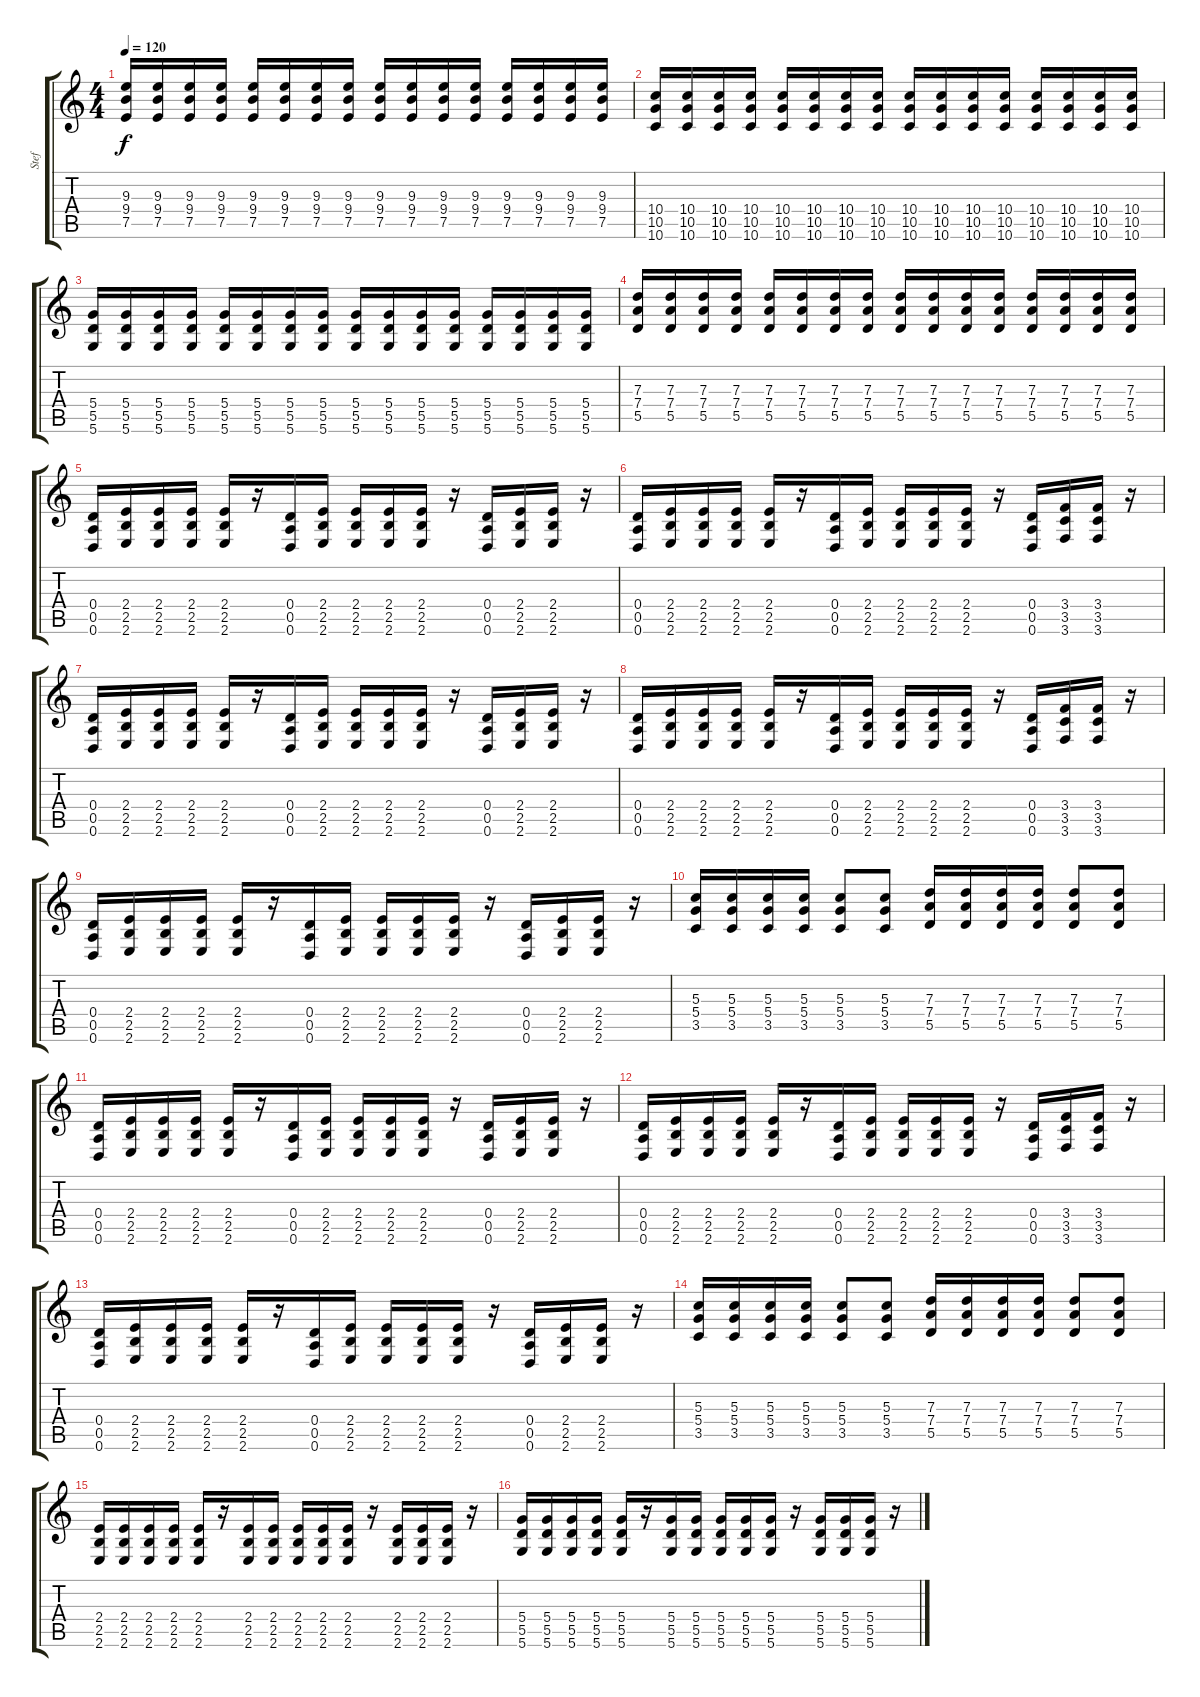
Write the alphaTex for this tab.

\track ("Stef" "Stef") {instrument distortionguitar}
\staff {score tabs}
\tuning (E4 B3 G3 D3 A2 D2) {hide}
\ts (4 4)
\tempo 120
\clef g2
\ks c
(9.3 9.4 7.5).16{dy f} (9.3 9.4 7.5).16 (9.3 9.4 7.5).16 (9.3 9.4 7.5).16 (9.3 9.4 7.5).16 (9.3 9.4 7.5).16 (9.3 9.4 7.5).16 (9.3 9.4 7.5).16 (9.3 9.4 7.5).16 (9.3 9.4 7.5).16 (9.3 9.4 7.5).16 (9.3 9.4 7.5).16 (9.3 9.4 7.5).16 (9.3 9.4 7.5).16 (9.3 9.4 7.5).16 (9.3 9.4 7.5).16 |
(10.4 10.5 10.6).16 (10.4 10.5 10.6).16 (10.4 10.5 10.6).16 (10.4 10.5 10.6).16 (10.4 10.5 10.6).16 (10.4 10.5 10.6).16 (10.4 10.5 10.6).16 (10.4 10.5 10.6).16 (10.4 10.5 10.6).16 (10.4 10.5 10.6).16 (10.4 10.5 10.6).16 (10.4 10.5 10.6).16 (10.4 10.5 10.6).16 (10.4 10.5 10.6).16 (10.4 10.5 10.6).16 (10.4 10.5 10.6).16 |
(5.4 5.5 5.6).16 (5.4 5.5 5.6).16 (5.4 5.5 5.6).16 (5.4 5.5 5.6).16 (5.4 5.5 5.6).16 (5.4 5.5 5.6).16 (5.4 5.5 5.6).16 (5.4 5.5 5.6).16 (5.4 5.5 5.6).16 (5.4 5.5 5.6).16 (5.4 5.5 5.6).16 (5.4 5.5 5.6).16 (5.4 5.5 5.6).16 (5.4 5.5 5.6).16 (5.4 5.5 5.6).16 (5.4 5.5 5.6).16 |
(7.3 7.4 5.5).16 (7.3 7.4 5.5).16 (7.3 7.4 5.5).16 (7.3 7.4 5.5).16 (7.3 7.4 5.5).16 (7.3 7.4 5.5).16 (7.3 7.4 5.5).16 (7.3 7.4 5.5).16 (7.3 7.4 5.5).16 (7.3 7.4 5.5).16 (7.3 7.4 5.5).16 (7.3 7.4 5.5).16 (7.3 7.4 5.5).16 (7.3 7.4 5.5).16 (7.3 7.4 5.5).16 (7.3 7.4 5.5).16 |
(0.4 0.5 0.6).16 (2.4 2.5 2.6).16 (2.4 2.5 2.6).16 (2.4 2.5 2.6).16 (2.4 2.5 2.6).16 r.16 (0.4 0.5 0.6).16 (2.4 2.5 2.6).16 (2.4 2.5 2.6).16 (2.4 2.5 2.6).16 (2.4 2.5 2.6).16 r.16 (0.4 0.5 0.6).16 (2.4 2.5 2.6).16 (2.4 2.5 2.6).16 r.16 |
(0.4 0.5 0.6).16 (2.4 2.5 2.6).16 (2.4 2.5 2.6).16 (2.4 2.5 2.6).16 (2.4 2.5 2.6).16 r.16 (0.4 0.5 0.6).16 (2.4 2.5 2.6).16 (2.4 2.5 2.6).16 (2.4 2.5 2.6).16 (2.4 2.5 2.6).16 r.16 (0.4 0.5 0.6).16 (3.4 3.5 3.6).16 (3.4 3.5 3.6).16 r.16 |
(0.4 0.5 0.6).16 (2.4 2.5 2.6).16 (2.4 2.5 2.6).16 (2.4 2.5 2.6).16 (2.4 2.5 2.6).16 r.16 (0.4 0.5 0.6).16 (2.4 2.5 2.6).16 (2.4 2.5 2.6).16 (2.4 2.5 2.6).16 (2.4 2.5 2.6).16 r.16 (0.4 0.5 0.6).16 (2.4 2.5 2.6).16 (2.4 2.5 2.6).16 r.16 |
(0.4 0.5 0.6).16 (2.4 2.5 2.6).16 (2.4 2.5 2.6).16 (2.4 2.5 2.6).16 (2.4 2.5 2.6).16 r.16 (0.4 0.5 0.6).16 (2.4 2.5 2.6).16 (2.4 2.5 2.6).16 (2.4 2.5 2.6).16 (2.4 2.5 2.6).16 r.16 (0.4 0.5 0.6).16 (3.4 3.5 3.6).16 (3.4 3.5 3.6).16 r.16 |
(0.4 0.5 0.6).16 (2.4 2.5 2.6).16 (2.4 2.5 2.6).16 (2.4 2.5 2.6).16 (2.4 2.5 2.6).16 r.16 (0.4 0.5 0.6).16 (2.4 2.5 2.6).16 (2.4 2.5 2.6).16 (2.4 2.5 2.6).16 (2.4 2.5 2.6).16 r.16 (0.4 0.5 0.6).16 (2.4 2.5 2.6).16 (2.4 2.5 2.6).16 r.16 |
(5.3 5.4 3.5).16 (5.3 5.4 3.5).16 (5.3 5.4 3.5).16 (5.3 5.4 3.5).16 (5.3 5.4 3.5).8 (5.3 5.4 3.5).8 (7.3 7.4 5.5).16 (7.3 7.4 5.5).16 (7.3 7.4 5.5).16 (7.3 7.4 5.5).16 (7.3 7.4 5.5).8 (7.3 7.4 5.5).8 |
(0.4 0.5 0.6).16 (2.4 2.5 2.6).16 (2.4 2.5 2.6).16 (2.4 2.5 2.6).16 (2.4 2.5 2.6).16 r.16 (0.4 0.5 0.6).16 (2.4 2.5 2.6).16 (2.4 2.5 2.6).16 (2.4 2.5 2.6).16 (2.4 2.5 2.6).16 r.16 (0.4 0.5 0.6).16 (2.4 2.5 2.6).16 (2.4 2.5 2.6).16 r.16 |
(0.4 0.5 0.6).16 (2.4 2.5 2.6).16 (2.4 2.5 2.6).16 (2.4 2.5 2.6).16 (2.4 2.5 2.6).16 r.16 (0.4 0.5 0.6).16 (2.4 2.5 2.6).16 (2.4 2.5 2.6).16 (2.4 2.5 2.6).16 (2.4 2.5 2.6).16 r.16 (0.4 0.5 0.6).16 (3.4 3.5 3.6).16 (3.4 3.5 3.6).16 r.16 |
(0.4 0.5 0.6).16 (2.4 2.5 2.6).16 (2.4 2.5 2.6).16 (2.4 2.5 2.6).16 (2.4 2.5 2.6).16 r.16 (0.4 0.5 0.6).16 (2.4 2.5 2.6).16 (2.4 2.5 2.6).16 (2.4 2.5 2.6).16 (2.4 2.5 2.6).16 r.16 (0.4 0.5 0.6).16 (2.4 2.5 2.6).16 (2.4 2.5 2.6).16 r.16 |
(5.3 5.4 3.5).16 (5.3 5.4 3.5).16 (5.3 5.4 3.5).16 (5.3 5.4 3.5).16 (5.3 5.4 3.5).8 (5.3 5.4 3.5).8 (7.3 7.4 5.5).16 (7.3 7.4 5.5).16 (7.3 7.4 5.5).16 (7.3 7.4 5.5).16 (7.3 7.4 5.5).8 (7.3 7.4 5.5).8 |
(2.4 2.5 2.6).16 (2.4 2.5 2.6).16 (2.4 2.5 2.6).16 (2.4 2.5 2.6).16 (2.4 2.5 2.6).16 r.16 (2.4 2.5 2.6).16 (2.4 2.5 2.6).16 (2.4 2.5 2.6).16 (2.4 2.5 2.6).16 (2.4 2.5 2.6).16 r.16 (2.4 2.5 2.6).16 (2.4 2.5 2.6).16 (2.4 2.5 2.6).16 r.16 |
(5.4 5.5 5.6).16 (5.4 5.5 5.6).16 (5.4 5.5 5.6).16 (5.4 5.5 5.6).16 (5.4 5.5 5.6).16 r.16 (5.4 5.5 5.6).16 (5.4 5.5 5.6).16 (5.4 5.5 5.6).16 (5.4 5.5 5.6).16 (5.4 5.5 5.6).16 r.16 (5.4 5.5 5.6).16 (5.4 5.5 5.6).16 (5.4 5.5 5.6).16 r.16
